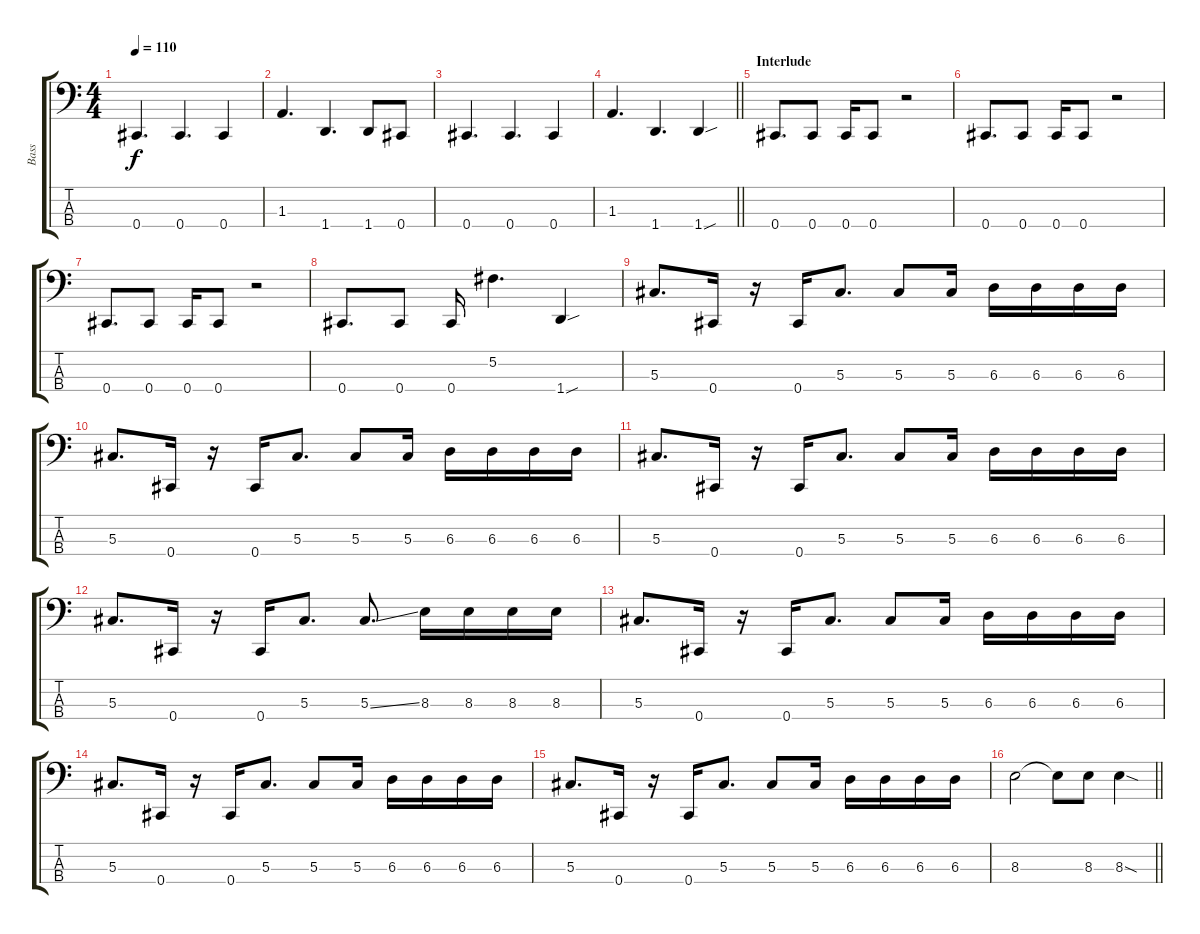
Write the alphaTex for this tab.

\track ("Bass" "Bass") {instrument electricbassfinger}
\staff {score tabs}
\tuning (Gb2 Db2 Ab1 Db1) {hide}
\ts (4 4)
\tempo 110
\clef f4
\ks c
0.4.4{d dy f} 0.4.4{d} 0.4.4 |
1.3.4{d} 1.4.4{d} 1.4.8 0.4.8 |
0.4.4{d} 0.4.4{d} 0.4.4 |
\barLineRight lightlight
1.3.4{d} 1.4.4{d} 1.4{sou}.4 |
\section ("" "Interlude")
0.4.8{d} 0.4.8 0.4.16 0.4.8 r.2 |
0.4.8{d} 0.4.8 0.4.16 0.4.8 r.2 |
0.4.8{d} 0.4.8 0.4.16 0.4.8 r.2 |
0.4.8{d} 0.4.8 0.4.16 5.2.4{d} 1.4{sou}.4 |
5.3.8{d} 0.4.16 r.16 0.4.16 5.3.8{d} 5.3.8 5.3.16 6.3.16 6.3.16 6.3.16 6.3.16 |
5.3.8{d} 0.4.16 r.16 0.4.16 5.3.8{d} 5.3.8 5.3.16 6.3.16 6.3.16 6.3.16 6.3.16 |
5.3.8{d} 0.4.16 r.16 0.4.16 5.3.8{d} 5.3.8 5.3.16 6.3.16 6.3.16 6.3.16 6.3.16 |
5.3.8{d} 0.4.16 r.16 0.4.16 5.3.8{d} 5.3{ss}.8{d} 8.3.16 8.3.16 8.3.16 8.3.16 |
5.3.8{d} 0.4.16 r.16 0.4.16 5.3.8{d} 5.3.8 5.3.16 6.3.16 6.3.16 6.3.16 6.3.16 |
5.3.8{d} 0.4.16 r.16 0.4.16 5.3.8{d} 5.3.8 5.3.16 6.3.16 6.3.16 6.3.16 6.3.16 |
5.3.8{d} 0.4.16 r.16 0.4.16 5.3.8{d} 5.3.8 5.3.16 6.3.16 6.3.16 6.3.16 6.3.16 |
\barLineRight lightlight
8.3.2 8.3{t}.8 8.3.8 8.3{sod}.4
